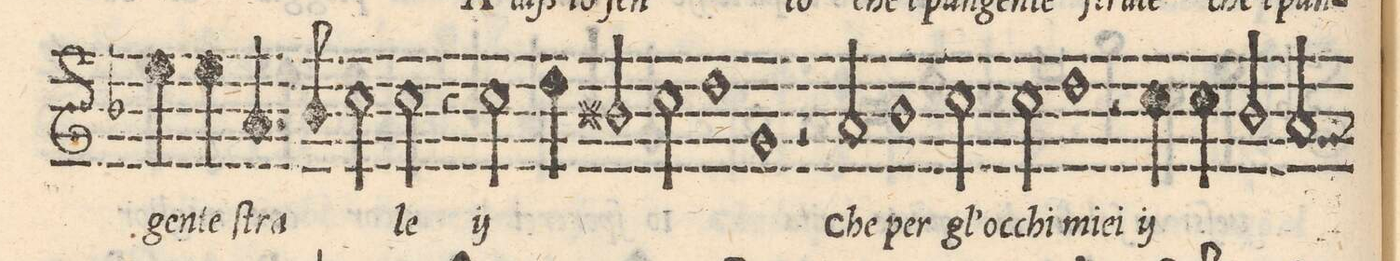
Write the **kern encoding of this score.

**kern	**text
*I"CANTO	*
*clefG2	*
*k[b-]	*
*met(C)	*
*M2/1	*
4ee\	-gen-
4ee\	-te
4.a/	ſtra-
8b-/	.
=6-	=6-
2cc\	.
2cc\	-le
4r	.
*	*ij
2cc\	che'l
4dd\	pun-
=7-	=7-
2bn/	-gen-
2cc\	-te
1dd	stra-
=8-	=8-
1g	-le
*	*Xij
2r	.
2a/	Che
=9-	=9-
1b-y	per
2cc\	gl'oc-
2cc\	-chi
=10-	=10-
1dd	miei
*	*ij
2r	.
4cc\	Che
4cc\	per
=11-	=11-
2b-/	gl'oc-
2a/	-chi
*-	*-
